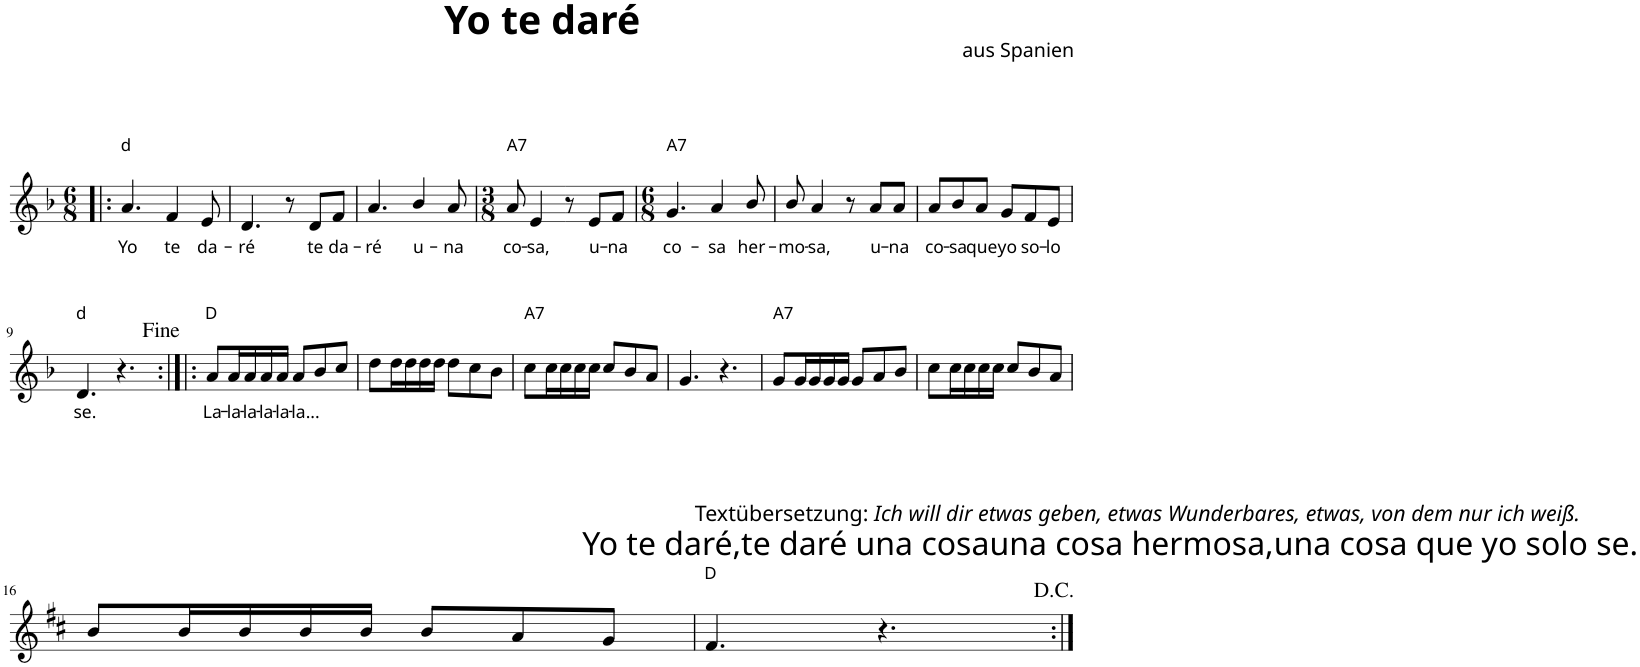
**kern	**text
*part1	*part1
*staff1	*staff1
*I"P1	*
*clefG2	*
*k[b-]	*
*F:	*
*M6/8	*
=1!|:	=1!|:
!LO:TX:a:t=d	!
!	!LO:LY:b
4.a/	Yo
!	!LO:LY:b
4f/	te
!	!LO:LY:b
8e/	da-
=2	=2
!	!LO:LY:b
4.d/	-ré
8r	.
!	!LO:LY:b
8d/L	te
!	!LO:LY:b
8f/J	da-
=3	=3
!	!LO:LY:b
4.a/	-ré
!	!LO:LY:b
4b-/	u-
!	!LO:LY:b
8a/	-na
=4	=4
*M3/8	*
!LO:TX:a:t=A7	!
!	!LO:LY:b
8a/	co-
!	!LO:LY:b
4e/	-sa,
=5-	=5-
8r	.
!	!LO:LY:b
8e/L	u-
!	!LO:LY:b
8f/J	-na
=6	=6
*M6/8	*
!LO:TX:a:t=A7	!
!	!LO:LY:b
4.g/	co-
!	!LO:LY:b
4a/	-sa
!	!LO:LY:b
8b-/	her-
=7	=7
!	!LO:LY:b
8b-/	-mo-
!	!LO:LY:b
4a/	-sa,
8r	.
!	!LO:LY:b
8a/L	u-
!	!LO:LY:b
8a/J	-na
=8	=8
!	!LO:LY:b
8a/L	co-
!	!LO:LY:b
8b-/	-sa
!	!LO:LY:b
8a/J	que
!	!LO:LY:b
8g/L	yo
!	!LO:LY:b
8f/	so-
!	!LO:LY:b
8e/J	-lo
!!LO:LB:g=z
=9	=9
!LO:TX:a:t=d	!
!	!LO:LY:b
4.d/	se.
4.r	.
=10:|!|:	=10:|!|:
*k[f#c#]	*
*D:	*
!LO:TX:a:t=D	!
!	!LO:LY:b
8a/L	La-
!	!LO:LY:b
16a/L	-la-
!	!LO:LY:b
16a/	-la-
!	!LO:LY:b
16a/	-la-
!	!LO:LY:b
16a/JJ	-la-
!	!LO:LY:b
8a/L	-la...
8b/	.
8cc#/J	.
=11	=11
8dd\L	.
16dd\L	.
16dd\	.
16dd\	.
16dd\JJ	.
8dd\L	.
8cc#\	.
8b\J	.
=12	=12
!LO:TX:a:t=A7	!
8cc#\L	.
16cc#\L	.
16cc#\	.
16cc#\	.
16cc#\JJ	.
8cc#/L	.
8b/	.
8a/J	.
=13	=13
4.g/	.
4.r	.
=14	=14
!LO:TX:b:t=Textübersetzung&colon;	!
!LO:TX:b:i:t=Ich will dir etwas geben, etwas Wunderbares, etwas, von dem nur ich weiß.	!
!LO:TX:a:t=A7	!
8g/L	.
16g/L	.
16g/	.
16g/	.
16g/JJ	.
8g/L	.
8a/	.
!LO:TX:b:t=Yo te daré,te daré una cosauna cosa hermosa,una cosa que yo solo se.	!
8b/J	.
=15	=15
8cc#\L	.
16cc#\L	.
16cc#\	.
16cc#\	.
16cc#\JJ	.
8cc#/L	.
8b/	.
8a/J	.
!!LO:LB:g=z
=16	=16
8b/L	.
16b/L	.
16b/	.
16b/	.
16b/JJ	.
8b/L	.
8a/	.
8g/J	.
=17	=17
!LO:TX:a:t=D	!
4.f#/	.
4.r	.
=:|!	=:|!
*-	*-
